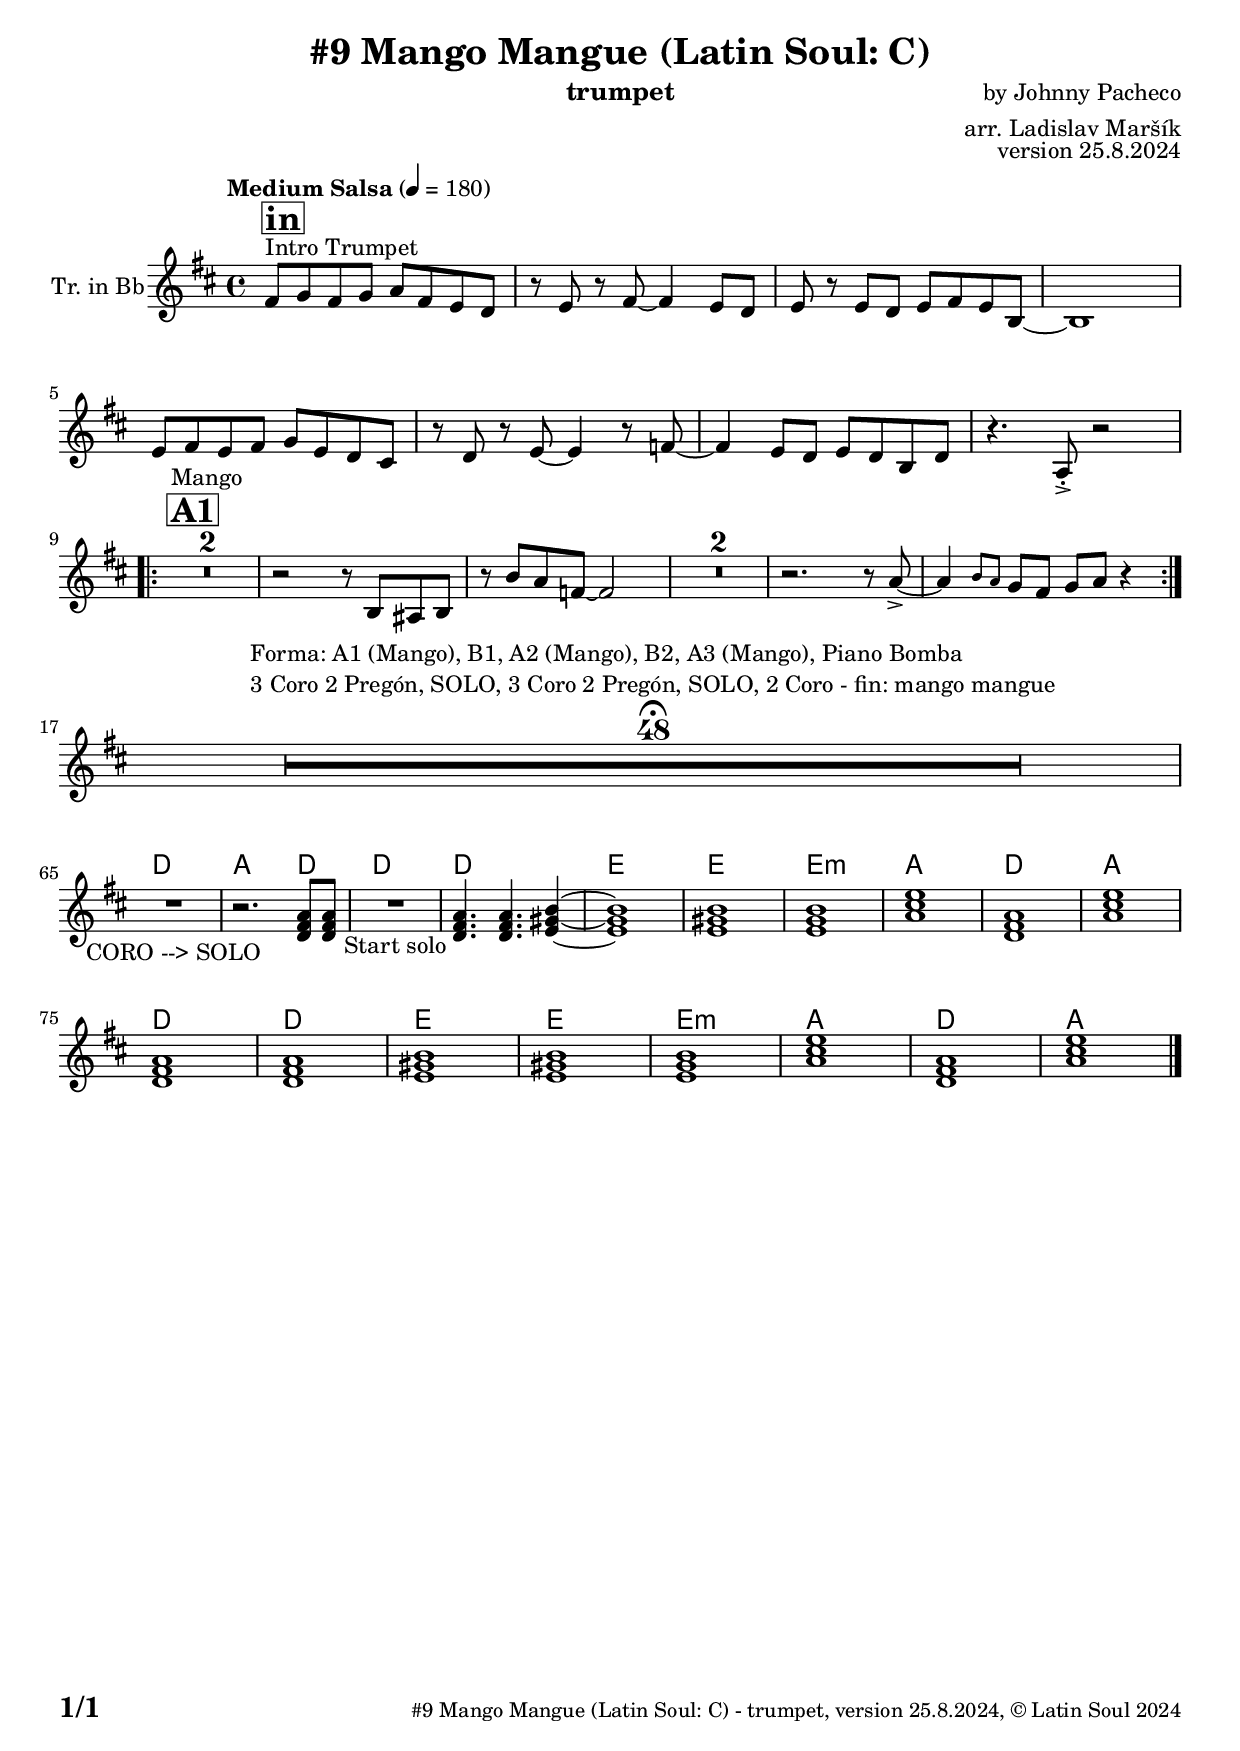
\version "2.24.4"

\header {
    title = "#9 Mango Mangue (Latin Soul: C)"
        instrument = "trumpet"
    composer = "by Johnny Pacheco"
      arranger = "arr. Ladislav Maršík"
  opus = "version 25.8.2024"
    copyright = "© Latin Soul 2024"
}

inst =
#(define-music-function
  (string)
  (string?)
  #{ <>^\markup \abs-fontsize #16 \bold \box #string #})

makePercent = #(define-music-function (note) (ly:music?)
                 (make-music 'PercentEvent 'length (ly:music-length note)))

#(define (test-stencil grob text)
   (let* ((orig (ly:grob-original grob))
          (siblings (ly:spanner-broken-into orig)) ; have we been split?
          (refp (ly:grob-system grob))
          (left-bound (ly:spanner-bound grob LEFT))
          (right-bound (ly:spanner-bound grob RIGHT))
          (elts-L (ly:grob-array->list (ly:grob-object left-bound 'elements)))
          (elts-R (ly:grob-array->list (ly:grob-object right-bound 'elements)))
          (break-alignment-L
           (filter
            (lambda (elt) (grob::has-interface elt 'break-alignment-interface))
            elts-L))
          (break-alignment-R
           (filter
            (lambda (elt) (grob::has-interface elt 'break-alignment-interface))
            elts-R))
          (break-alignment-L-ext (ly:grob-extent (car break-alignment-L) refp X))
          (break-alignment-R-ext (ly:grob-extent (car break-alignment-R) refp X))
          (num
           (markup text))
          (num
           (if (or (null? siblings)
                   (eq? grob (car siblings)))
               num
               (make-parenthesize-markup num)))
          (num (grob-interpret-markup grob num))
          (num-stil-ext-X (ly:stencil-extent num X))
          (num-stil-ext-Y (ly:stencil-extent num Y))
          (num (ly:stencil-aligned-to num X CENTER))
          (num
           (ly:stencil-translate-axis
            num
            (+ (interval-length break-alignment-L-ext)
               (* 0.5
                  (- (car break-alignment-R-ext)
                     (cdr break-alignment-L-ext))))
            X))
          (bracket-L
           (markup
            #:path
            0.1 ; line-thickness
            `((moveto 0.5 ,(* 0.5 (interval-length num-stil-ext-Y)))
              (lineto ,(* 0.5
                          (- (car break-alignment-R-ext)
                             (cdr break-alignment-L-ext)
                             (interval-length num-stil-ext-X)))
                      ,(* 0.5 (interval-length num-stil-ext-Y)))
              (closepath)
              (rlineto 0.0
                       ,(if (or (null? siblings) (eq? grob (car siblings)))
                            -1.0 0.0)))))
          (bracket-R
           (markup
            #:path
            0.1
            `((moveto ,(* 0.5
                          (- (car break-alignment-R-ext)
                             (cdr break-alignment-L-ext)
                             (interval-length num-stil-ext-X)))
                      ,(* 0.5 (interval-length num-stil-ext-Y)))
              (lineto 0.5
                      ,(* 0.5 (interval-length num-stil-ext-Y)))
              (closepath)
              (rlineto 0.0
                       ,(if (or (null? siblings) (eq? grob (last siblings)))
                            -1.0 0.0)))))
          (bracket-L (grob-interpret-markup grob bracket-L))
          (bracket-R (grob-interpret-markup grob bracket-R))
          (num (ly:stencil-combine-at-edge num X LEFT bracket-L 0.4))
          (num (ly:stencil-combine-at-edge num X RIGHT bracket-R 0.4)))
     num))

#(define-public (Measure_attached_spanner_engraver context)
   (let ((span '())
         (finished '())
         (event-start '())
         (event-stop '()))
     (make-engraver
      (listeners ((measure-counter-event engraver event)
                  (if (= START (ly:event-property event 'span-direction))
                      (set! event-start event)
                      (set! event-stop event))))
      ((process-music trans)
       (if (ly:stream-event? event-stop)
           (if (null? span)
               (ly:warning "You're trying to end a measure-attached spanner but you haven't started one.")
               (begin (set! finished span)
                 (ly:engraver-announce-end-grob trans finished event-start)
                 (set! span '())
                 (set! event-stop '()))))
       (if (ly:stream-event? event-start)
           (begin (set! span (ly:engraver-make-grob trans 'MeasureCounter event-start))
             (set! event-start '()))))
      ((stop-translation-timestep trans)
       (if (and (ly:spanner? span)
                (null? (ly:spanner-bound span LEFT))
                (moment<=? (ly:context-property context 'measurePosition) ZERO-MOMENT))
           (ly:spanner-set-bound! span LEFT
                                  (ly:context-property context 'currentCommandColumn)))
       (if (and (ly:spanner? finished)
                (moment<=? (ly:context-property context 'measurePosition) ZERO-MOMENT))
           (begin
            (if (null? (ly:spanner-bound finished RIGHT))
                (ly:spanner-set-bound! finished RIGHT
                                       (ly:context-property context 'currentCommandColumn)))
            (set! finished '())
            (set! event-start '())
            (set! event-stop '()))))
      ((finalize trans)
       (if (ly:spanner? finished)
           (begin
            (if (null? (ly:spanner-bound finished RIGHT))
                (set! (ly:spanner-bound finished RIGHT)
                      (ly:context-property context 'currentCommandColumn)))
            (set! finished '())))
       (if (ly:spanner? span)
           (begin
            (ly:warning "I think there's a dangling measure-attached spanner :-(")
            (ly:grob-suicide! span)
            (set! span '())))))))

\layout {
  \context {
    \Staff
    \consists #Measure_attached_spanner_engraver
    \override MeasureCounter.font-encoding = #'latin1
    \override MeasureCounter.font-size = 0
    \override MeasureCounter.outside-staff-padding = 2
    \override MeasureCounter.outside-staff-horizontal-padding = #0
  }
}

repeatBracket = #(define-music-function
                  (parser location N note)
                  (number? ly:music?)
                  #{
                    \override Staff.MeasureCounter.stencil =
                    #(lambda (grob) (test-stencil grob #{ #(string-append(number->string N) "x") #} ))
                    \startMeasureCount
                    \repeat volta #N { $note }
                    \stopMeasureCount
                  #}
                  )

Trumpet = \new Voice
\transpose c d
\relative c' {

  \set Staff.instrumentName = \markup {
    \center-align { "Tr. in Bb" }
  }
  \set Staff.midiInstrument = "trumpet"
  \set Staff.midiMaximumVolume = #0.9

  \key c \major
  \time 4/4
  \tempo "Medium Salsa" 4 = 180

    s1*0 ^\markup { "Intro Trumpet" }
    \inst "in"
    e8 f e f g e d c |
    r d8 r e8 ~ e4 d8 c |
    d r d c d e d a ~ |
    a1 | \break
    d8 e d e f d c b |
    r c r d ~ d4 r8 es ~ | 
    es4 d8 c d c a c |
    r4. g8 -> -. r2 | \break
    
    \inst "A1"
    \repeat volta 2 {
    s1*0 ^\markup { "Mango" }
    R1*2 
    r2 r8 a8 gis a | 
    r a' g es ~ es2 |  
    R1*2 
    r2. r8 g8 -> ~ |
    g4 \grace { a8 g } f e f g r4 | \break
    }
    	
  R1*48  \fermata ^\markup { \column { \line { "Forma: A1 (Mango), B1, A2 (Mango), B2, A3 (Mango), Piano Bomba" } \line { "3 Coro 2 Pregón, SOLO, 3 Coro 2 Pregón, SOLO, 2 Coro - fin: mango mangue" } } } \break
	
	   
            \chordmode {
   R1 _\markup { "CORO --> SOLO" }
   r2.
 c8 c 
   R1 _\markup { "Start solo" } |
c4. c4. d4 ~ |
d1  |
d1  |
d1:m |
  g1 |
  c1 |
  g1 | \break
  
   c1|
c1 |
d1  |
d1  |
d1:m |
  g1 |
  c1 |
  g1 |
  
  
            }
     
  
  \label #'lastPage
  \bar "|."
}

Chords =
\transpose c d'
\chords {
  \set noChordSymbol = ""
  R1*64
  
  c1 |
  g2. c4 |
  c1 |
  c1 |
  d1 |
  d1 |
  d1:m |
  g1 |
  c1 |
  g1 | 
  
    c1 |
  c1 |
  d1 |
  d1 |
  d1:m |
  g1 |
  c1 |
  g1 |
}

\score {
  <<
    \Chords
    \compressMMRests \new Staff \with {
      \consists "Volta_engraver"
    }
    {
      \Trumpet
    }
  >>
  \layout {
    \context {
      \Score
      \remove "Volta_engraver"
    }
  }
}


\paper {
  system-system-spacing =
  #'((basic-distance . 14)
     (minimum-distance . 10)
     (padding . 1)
     (stretchability . 60))
  between-system-padding = #2
  bottom-margin = 5\mm

  print-first-page-number = ##t
  oddHeaderMarkup = \markup \fill-line { " " }
  evenHeaderMarkup = \markup \fill-line { " " }
  oddFooterMarkup = \markup {
    \fill-line {
      \bold \fontsize #2
      \concat { \fromproperty #'page:page-number-string "/" \page-ref #'lastPage "0" "?" }

      \fontsize #-1
      \concat { \fromproperty #'header:title " - " \fromproperty #'header:instrument ", " \fromproperty #'header:opus ", " \fromproperty #'header:copyright }
    }
  }
  evenFooterMarkup = \markup {
    \fill-line {
      \fontsize #-1
      \concat { \fromproperty #'header:title " - " \fromproperty #'header:instrument ", " \fromproperty #'header:opus ", " \fromproperty #'header:copyright }

      \bold \fontsize #2
      \concat { \fromproperty #'page:page-number-string "/" \page-ref #'lastPage "0" "?" }
    }
  }
}